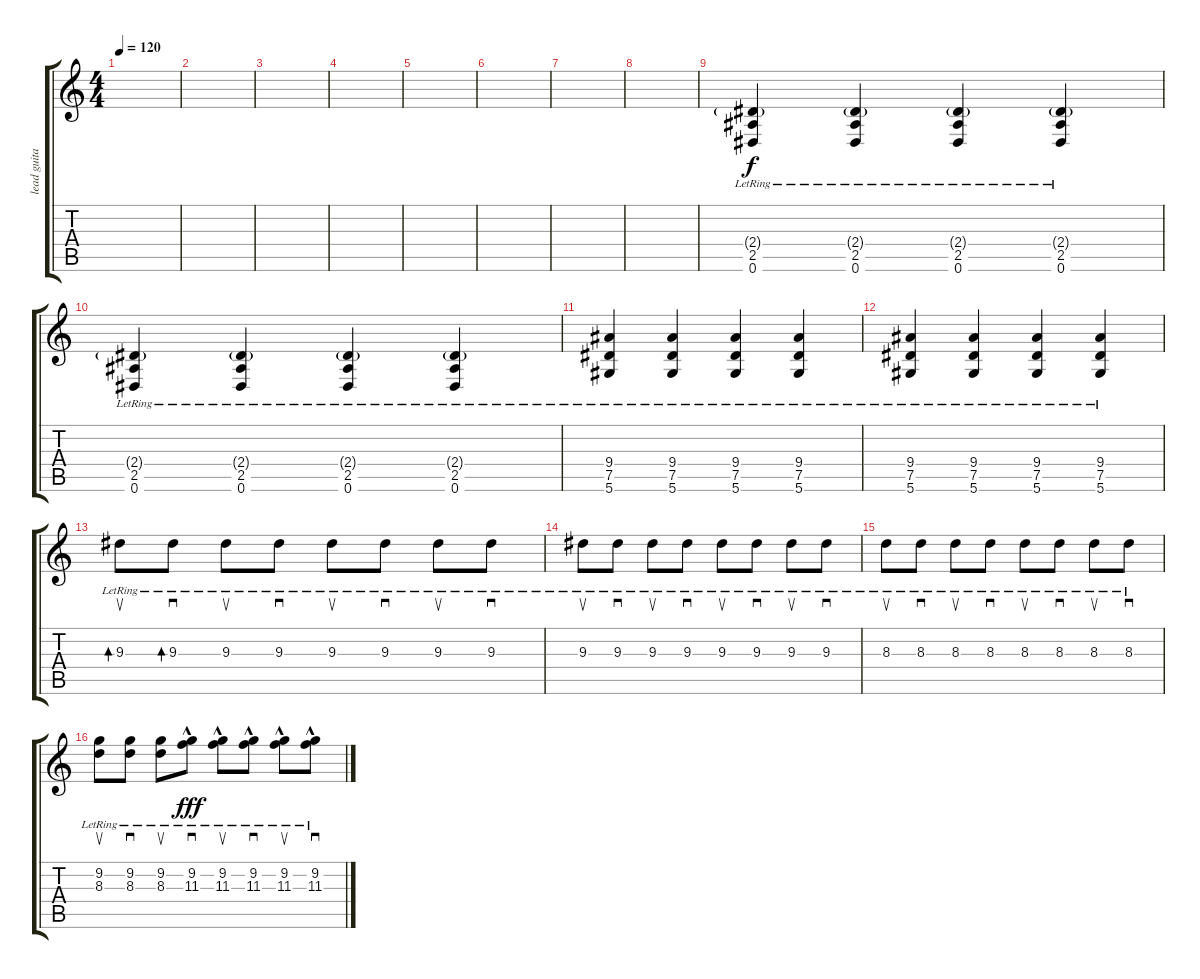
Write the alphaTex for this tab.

\track ("lead guitar" "lead guita") {instrument overdrivenguitar}
\staff {score tabs}
\tuning (Eb4 Bb3 Gb3 Db3 Ab2 Eb2) {hide}
\ts (4 4)
\tempo 120
\clef g2
\ks c
|
|
|
|
|
|
|
|
(2.4{g lr} 2.5{lr} 0.6{lr}).4 (2.4{g lr} 2.5{lr} 0.6{lr}).4 (2.4{g lr} 2.5{lr} 0.6{lr}).4 (2.4{g lr} 2.5{lr} 0.6{lr}).4 |
(2.4{g lr} 2.5{lr} 0.6{lr}).4 (2.4{g lr} 2.5{lr} 0.6{lr}).4 (2.4{g lr} 2.5{lr} 0.6{lr}).4 (2.4{g lr} 2.5{lr} 0.6{lr}).4 |
(9.4{lr} 7.5{lr} 5.6{lr}).4{dy f} (9.4{lr} 7.5{lr} 5.6{lr}).4 (9.4{lr} 7.5{lr} 5.6{lr}).4 (9.4{lr} 7.5{lr} 5.6{lr}).4 |
(9.4{lr} 7.5{lr} 5.6{lr}).4 (9.4{lr} 7.5{lr} 5.6{lr}).4 (9.4{lr} 7.5{lr} 5.6{lr}).4 (9.4{lr} 7.5{lr} 5.6{lr}).4 |
9.3{lr}.8{su bd 30} 9.3{lr}.8{sd bd 30} 9.3{lr}.8{su} 9.3{lr}.8{sd} 9.3{lr}.8{su} 9.3{lr}.8{sd} 9.3{lr}.8{su} 9.3{lr}.8{sd} |
9.3{lr}.8{su} 9.3{lr}.8{sd} 9.3{lr}.8{su} 9.3{lr}.8{sd} 9.3{lr}.8{su} 9.3{lr}.8{sd} 9.3{lr}.8{su} 9.3{lr}.8{sd} |
8.3{lr}.8{su} 8.3{lr}.8{sd} 8.3{lr}.8{su} 8.3{lr}.8{sd} 8.3{lr}.8{su} 8.3{lr}.8{sd} 8.3{lr}.8{su} 8.3{lr}.8{sd} |
(9.2{lr} 8.3{lr}).8{su} (9.2{lr} 8.3{lr}).8{sd} (9.2{lr} 8.3{lr}).8{su} (9.2{lr} 11.3{hac lr}).8{sd dy fff} (9.2{lr} 11.3{hac lr}).8{su} (9.2{lr} 11.3{hac lr}).8{sd} (9.2{lr} 11.3{hac lr}).8{su} (9.2{lr} 11.3{hac lr}).8{sd}
